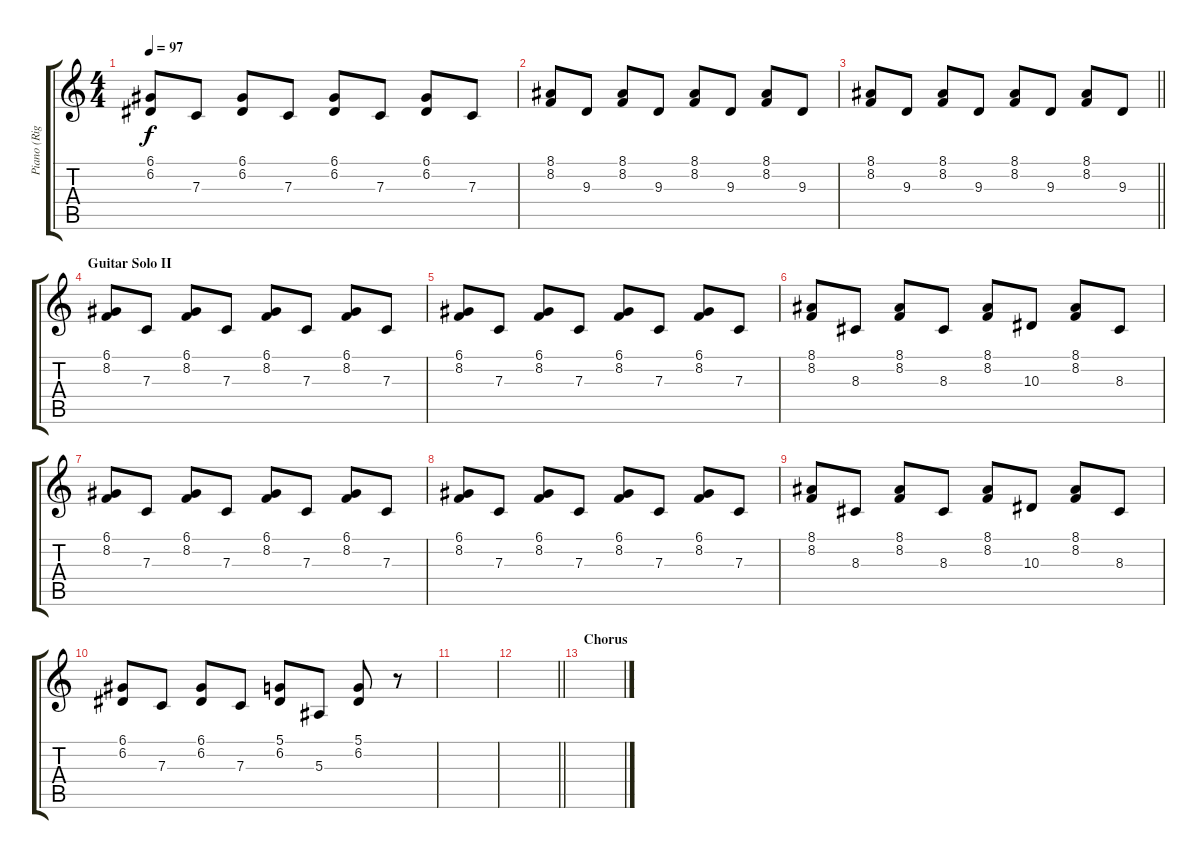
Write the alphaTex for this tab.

\track ("Piano (Right Hand)" "Piano (Rig") {instrument acousticgrandpiano}
\staff {score tabs}
\tuning (D4 A3 F3 C3 G2 D2) {hide}
\ts (4 4)
\tempo 97
\clef g2
\ks c
(6.1 6.2).8{dy f} 7.3.8 (6.1 6.2).8 7.3.8 (6.1 6.2).8 7.3.8 (6.1 6.2).8 7.3.8 |
(8.1 8.2).8 9.3.8 (8.1 8.2).8 9.3.8 (8.1 8.2).8 9.3.8 (8.1 8.2).8 9.3.8 |
\barLineRight lightlight
(8.1 8.2).8 9.3.8 (8.1 8.2).8 9.3.8 (8.1 8.2).8 9.3.8 (8.1 8.2).8 9.3.8 |
\section ("" "Guitar Solo II")
(6.1 8.2).8 7.3.8 (6.1 8.2).8 7.3.8 (6.1 8.2).8 7.3.8 (6.1 8.2).8 7.3.8 |
(6.1 8.2).8 7.3.8 (6.1 8.2).8 7.3.8 (6.1 8.2).8 7.3.8 (6.1 8.2).8 7.3.8 |
(8.1 8.2).8 8.3.8 (8.1 8.2).8 8.3.8 (8.1 8.2).8 10.3.8 (8.1 8.2).8 8.3.8 |
(6.1 8.2).8 7.3.8 (6.1 8.2).8 7.3.8 (6.1 8.2).8 7.3.8 (6.1 8.2).8 7.3.8 |
(6.1 8.2).8 7.3.8 (6.1 8.2).8 7.3.8 (6.1 8.2).8 7.3.8 (6.1 8.2).8 7.3.8 |
(8.1 8.2).8 8.3.8 (8.1 8.2).8 8.3.8 (8.1 8.2).8 10.3.8 (8.1 8.2).8 8.3.8 |
(6.1 6.2).8 7.3.8 (6.1 6.2).8 7.3.8 (5.1 6.2).8 5.3.8 (5.1 6.2).8 r.8 |
|
\barLineRight lightlight
|
\section ("" "Chorus")
